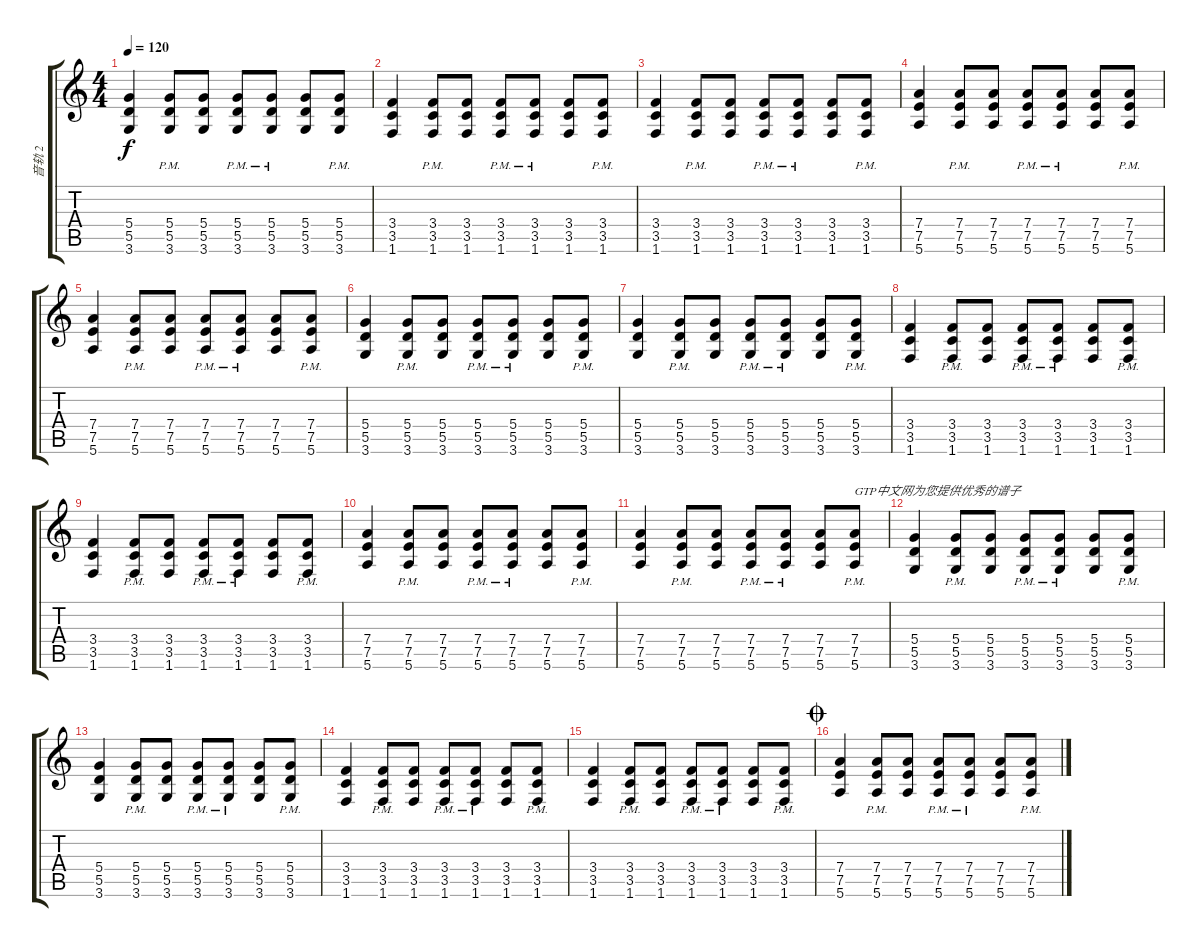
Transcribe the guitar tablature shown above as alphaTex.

\track ("音轨 2" "音轨 2") {instrument overdrivenguitar}
\staff {score tabs}
\tuning (E4 B3 G3 D3 A2 E2) {hide}
\ts (4 4)
\tempo 120
\clef g2
\ks c
(5.4 5.5 3.6).4{dy f} (5.4{pm} 5.5{pm} 3.6{pm}).8 (5.4 5.5 3.6).8 (5.4{pm} 5.5{pm} 3.6{pm}).8 (5.4{pm} 5.5{pm} 3.6{pm}).8 (5.4 5.5 3.6).8 (5.4{pm} 5.5{pm} 3.6{pm}).8 |
(3.4 3.5 1.6).4 (3.4{pm} 3.5{pm} 1.6{pm}).8 (3.4 3.5 1.6).8 (3.4{pm} 3.5{pm} 1.6{pm}).8 (3.4{pm} 3.5{pm} 1.6{pm}).8 (3.4 3.5 1.6).8 (3.4{pm} 3.5{pm} 1.6{pm}).8 |
(3.4 3.5 1.6).4 (3.4{pm} 3.5{pm} 1.6{pm}).8 (3.4 3.5 1.6).8 (3.4{pm} 3.5{pm} 1.6{pm}).8 (3.4{pm} 3.5{pm} 1.6{pm}).8 (3.4 3.5 1.6).8 (3.4{pm} 3.5{pm} 1.6{pm}).8 |
(7.4 7.5 5.6).4 (7.4{pm} 7.5{pm} 5.6{pm}).8 (7.4 7.5 5.6).8 (7.4{pm} 7.5{pm} 5.6{pm}).8 (7.4{pm} 7.5{pm} 5.6{pm}).8 (7.4 7.5 5.6).8 (7.4{pm} 7.5{pm} 5.6{pm}).8 |
(7.4 7.5 5.6).4 (7.4{pm} 7.5{pm} 5.6{pm}).8 (7.4 7.5 5.6).8 (7.4{pm} 7.5{pm} 5.6{pm}).8 (7.4{pm} 7.5{pm} 5.6{pm}).8 (7.4 7.5 5.6).8 (7.4{pm} 7.5{pm} 5.6{pm}).8 |
(5.4 5.5 3.6).4 (5.4{pm} 5.5{pm} 3.6{pm}).8 (5.4 5.5 3.6).8 (5.4{pm} 5.5{pm} 3.6{pm}).8 (5.4{pm} 5.5{pm} 3.6{pm}).8 (5.4 5.5 3.6).8 (5.4{pm} 5.5{pm} 3.6{pm}).8 |
(5.4 5.5 3.6).4 (5.4{pm} 5.5{pm} 3.6{pm}).8 (5.4 5.5 3.6).8 (5.4{pm} 5.5{pm} 3.6{pm}).8 (5.4{pm} 5.5{pm} 3.6{pm}).8 (5.4 5.5 3.6).8 (5.4{pm} 5.5{pm} 3.6{pm}).8 |
(3.4 3.5 1.6).4 (3.4{pm} 3.5{pm} 1.6{pm}).8 (3.4 3.5 1.6).8 (3.4{pm} 3.5{pm} 1.6{pm}).8 (3.4{pm} 3.5{pm} 1.6{pm}).8 (3.4 3.5 1.6).8 (3.4{pm} 3.5{pm} 1.6{pm}).8 |
(3.4 3.5 1.6).4 (3.4{pm} 3.5{pm} 1.6{pm}).8 (3.4 3.5 1.6).8 (3.4{pm} 3.5{pm} 1.6{pm}).8 (3.4{pm} 3.5{pm} 1.6{pm}).8 (3.4 3.5 1.6).8 (3.4{pm} 3.5{pm} 1.6{pm}).8 |
(7.4 7.5 5.6).4 (7.4{pm} 7.5{pm} 5.6{pm}).8 (7.4 7.5 5.6).8 (7.4{pm} 7.5{pm} 5.6{pm}).8 (7.4{pm} 7.5{pm} 5.6{pm}).8 (7.4 7.5 5.6).8 (7.4{pm} 7.5{pm} 5.6{pm}).8 |
(7.4 7.5 5.6).4 (7.4{pm} 7.5{pm} 5.6{pm}).8 (7.4 7.5 5.6).8 (7.4{pm} 7.5{pm} 5.6{pm}).8 (7.4{pm} 7.5{pm} 5.6{pm}).8 (7.4 7.5 5.6).8 (7.4{pm} 7.5{pm} 5.6{pm}).8{txt "GTP中文网为您提供优秀的谱子"} |
(5.4 5.5 3.6).4 (5.4{pm} 5.5{pm} 3.6{pm}).8 (5.4 5.5 3.6).8 (5.4{pm} 5.5{pm} 3.6{pm}).8 (5.4{pm} 5.5{pm} 3.6{pm}).8 (5.4 5.5 3.6).8 (5.4{pm} 5.5{pm} 3.6{pm}).8 |
(5.4 5.5 3.6).4 (5.4{pm} 5.5{pm} 3.6{pm}).8 (5.4 5.5 3.6).8 (5.4{pm} 5.5{pm} 3.6{pm}).8 (5.4{pm} 5.5{pm} 3.6{pm}).8 (5.4 5.5 3.6).8 (5.4{pm} 5.5{pm} 3.6{pm}).8 |
(3.4 3.5 1.6).4 (3.4{pm} 3.5{pm} 1.6{pm}).8 (3.4 3.5 1.6).8 (3.4{pm} 3.5{pm} 1.6{pm}).8 (3.4{pm} 3.5{pm} 1.6{pm}).8 (3.4 3.5 1.6).8 (3.4{pm} 3.5{pm} 1.6{pm}).8 |
(3.4 3.5 1.6).4 (3.4{pm} 3.5{pm} 1.6{pm}).8 (3.4 3.5 1.6).8 (3.4{pm} 3.5{pm} 1.6{pm}).8 (3.4{pm} 3.5{pm} 1.6{pm}).8 (3.4 3.5 1.6).8 (3.4{pm} 3.5{pm} 1.6{pm}).8 |
\jump coda
(7.4 7.5 5.6).4 (7.4{pm} 7.5{pm} 5.6{pm}).8 (7.4 7.5 5.6).8 (7.4{pm} 7.5{pm} 5.6{pm}).8 (7.4{pm} 7.5{pm} 5.6{pm}).8 (7.4 7.5 5.6).8 (7.4{pm} 7.5{pm} 5.6{pm}).8
